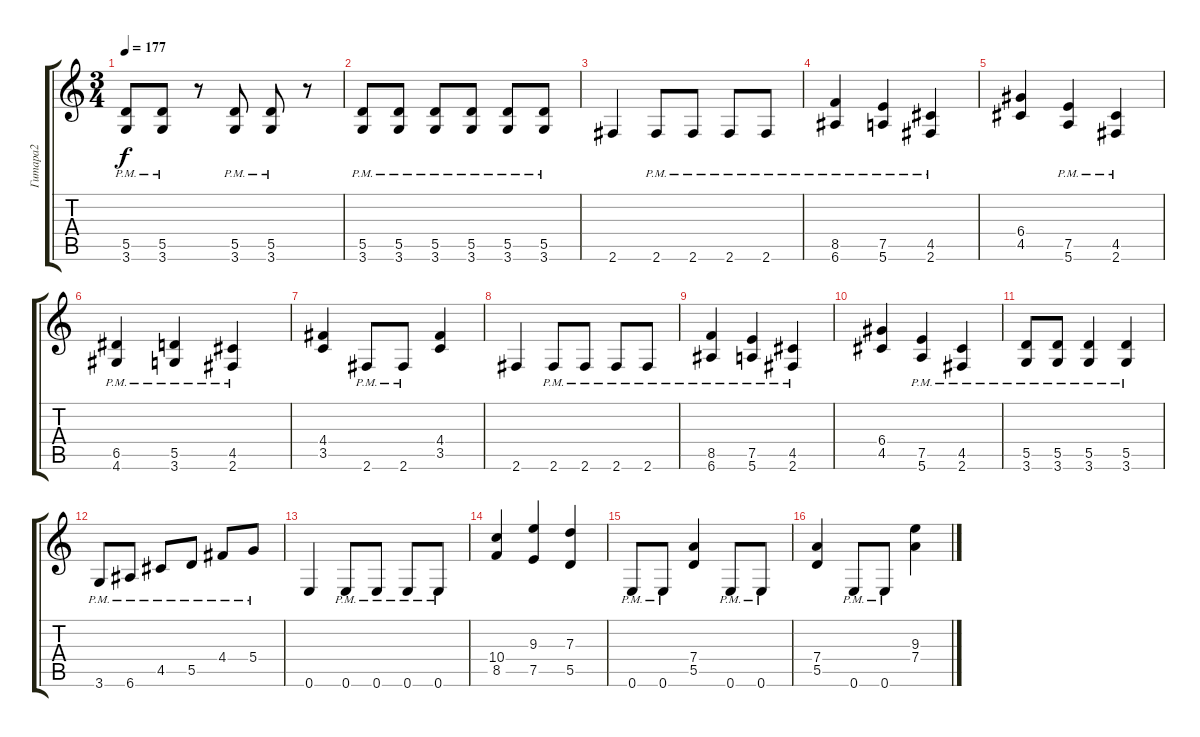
\track ("Гитара2" "Гитара2") {instrument distortionguitar}
\staff {score tabs}
\tuning (E4 B3 G3 D3 A2 E2) {hide}
\ts (3 4)
\tempo 177
\clef g2
\ks c
(5.5{pm} 3.6{pm}).8{dy f} (5.5{pm} 3.6{pm}).8 r.8 (5.5{pm} 3.6{pm}).8 (5.5{pm} 3.6{pm}).8 r.8 |
(5.5{pm} 3.6{pm}).8 (5.5{pm} 3.6{pm}).8 (5.5{pm} 3.6{pm}).8 (5.5{pm} 3.6{pm}).8 (5.5{pm} 3.6{pm}).8 (5.5{pm} 3.6{pm}).8 |
2.6.4 2.6{pm}.8 2.6{pm}.8 2.6{pm}.8 2.6{pm}.8 |
(8.5{pm} 6.6{pm}).4 (7.5{pm} 5.6{pm}).4 (4.5{pm} 2.6{pm}).4 |
(6.4 4.5).4 (7.5{pm} 5.6{pm}).4 (4.5{pm} 2.6{pm}).4 |
(6.5{pm} 4.6{pm}).4 (5.5{pm} 3.6{pm}).4 (4.5{pm} 2.6{pm}).4 |
(4.4 3.5).4 2.6{pm}.8 2.6{pm}.8 (4.4 3.5).4 |
2.6.4 2.6{pm}.8 2.6{pm}.8 2.6{pm}.8 2.6{pm}.8 |
(8.5{pm} 6.6{pm}).4 (7.5{pm} 5.6{pm}).4 (4.5{pm} 2.6{pm}).4 |
(6.4 4.5).4 (7.5{pm} 5.6{pm}).4 (4.5{pm} 2.6{pm}).4 |
(5.5{pm} 3.6{pm}).8 (5.5{pm} 3.6{pm}).8 (5.5{pm} 3.6{pm}).4 (5.5{pm} 3.6{pm}).4 |
3.6{pm}.8 6.6{pm}.8 4.5{pm}.8 5.5{pm}.8 4.4{pm}.8 5.4{pm}.8 |
0.6.4 0.6{pm}.8 0.6{pm}.8 0.6{pm}.8 0.6{pm}.8 |
(10.4 8.5).4 (9.3 7.5).4 (7.3 5.5).4 |
0.6{pm}.8 0.6{pm}.8 (7.4 5.5).4 0.6{pm}.8 0.6{pm}.8 |
(7.4 5.5).4 0.6{pm}.8 0.6{pm}.8 (9.3 7.4).4
